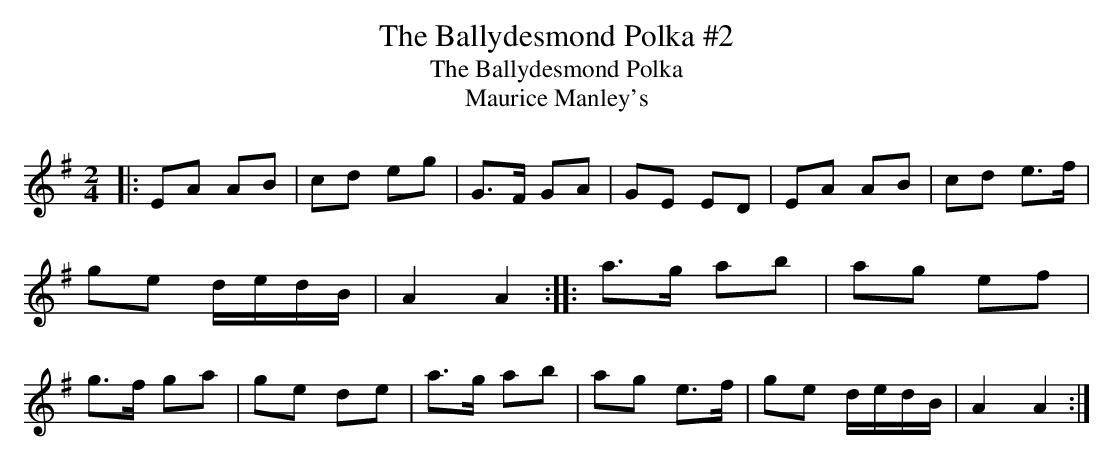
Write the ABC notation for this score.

X:1
T:Ballydesmond Polka \#2, The
T:Ballydesmond Polka, The
T:Maurice Manley's
M:2/4
K:G
|:E2A2 A2B2|c2d2 e2g2|G3F G2A2|G2E2 E2D2|\
E2A2 A2B2|c2d2 e3f|g2e2 dedB|A4 A4::\
a3g a2b2|a2g2 e2f2|g3f g2a2|g2e2 d2e2|\
a3g a2b2|a2g2 e3f|g2e2 dedB| A4 A4:|
